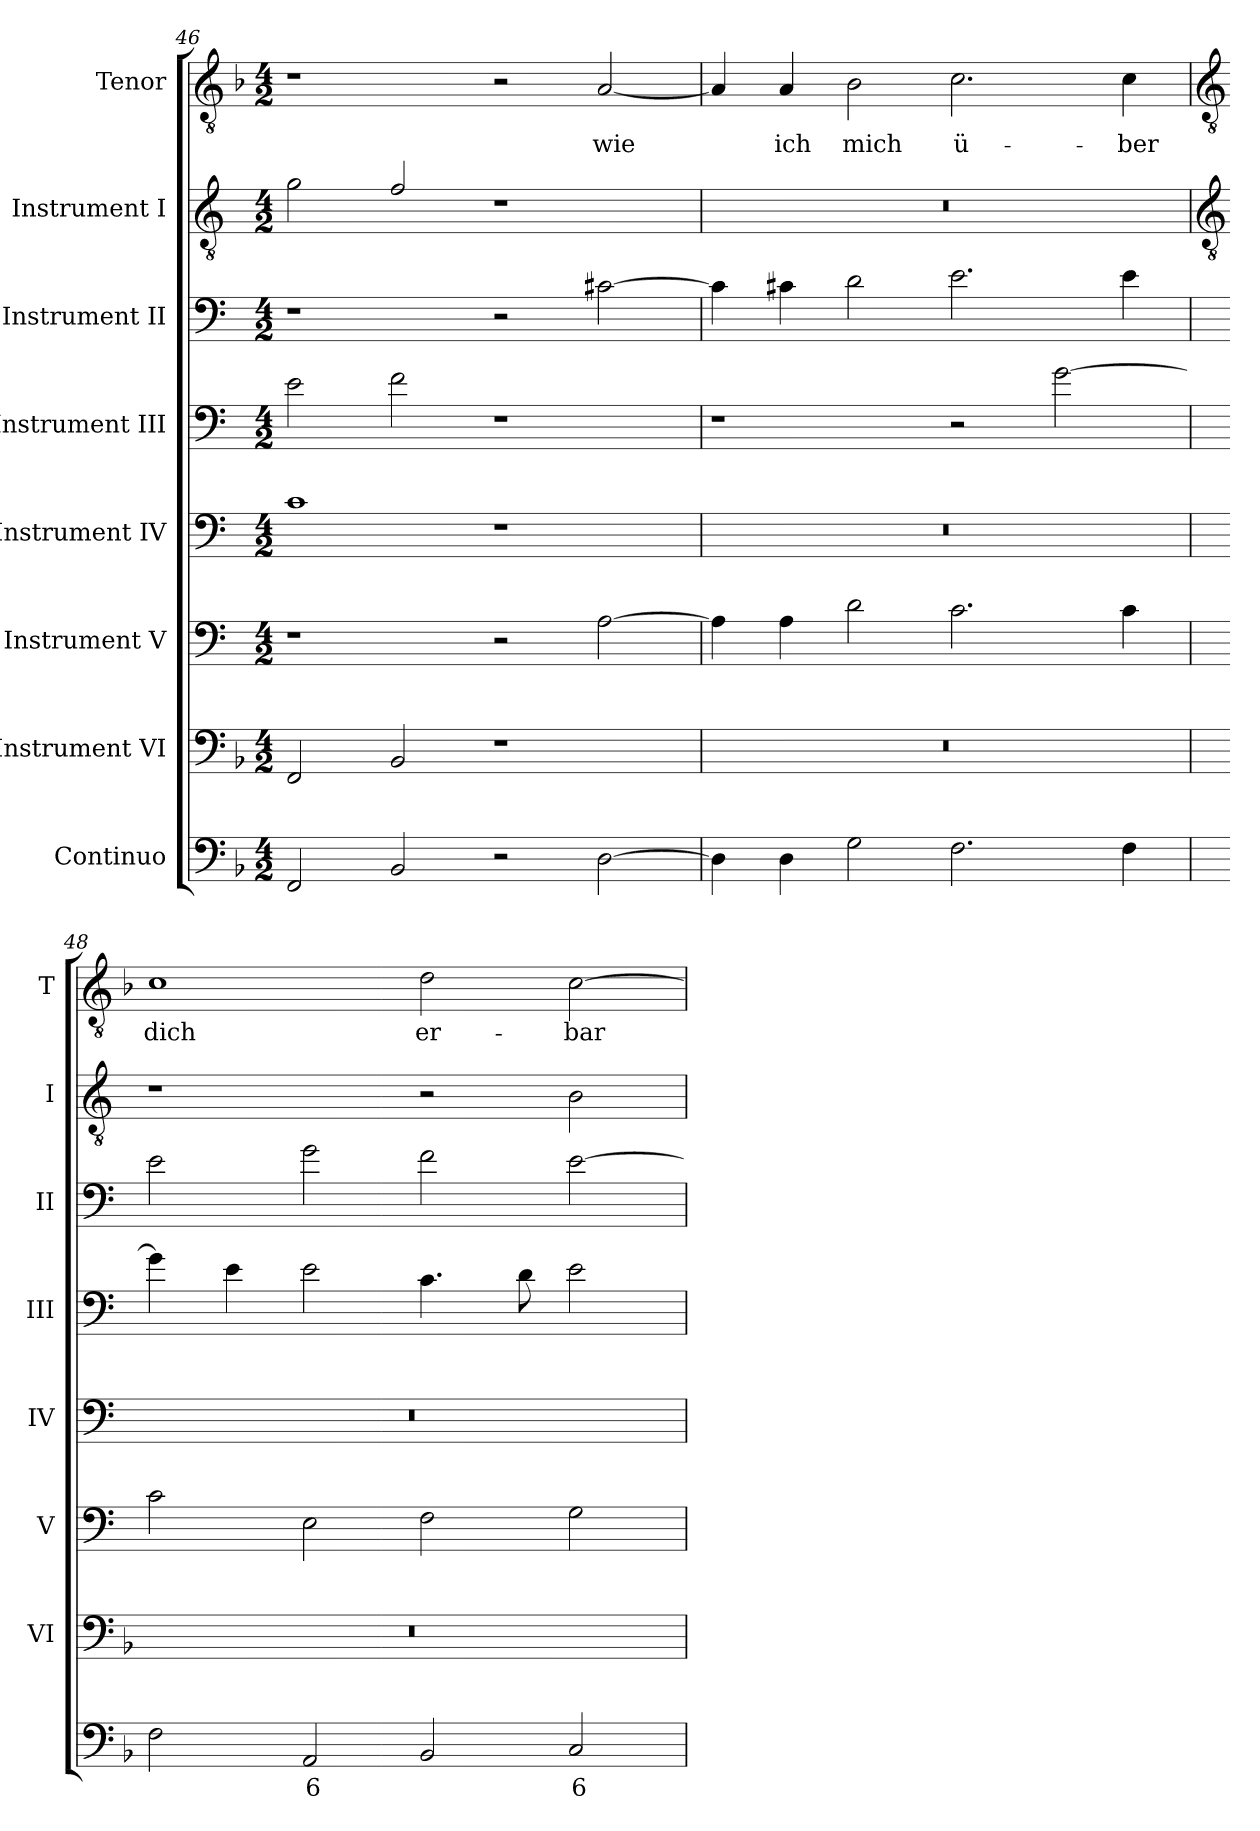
**kern	**text	**kern	**kern	**kern	**kern	**kern	**kern	**kern	**text
*part8	*part8	*part7	*part6	*part5	*part4	*part3	*part2	*part1	*part1
*staff8	*staff8	*staff7	*staff6	*staff5	*staff4	*staff3	*staff2	*staff1	*staff1
*I"Continuo	*	*I"Instrument VI	*I"Instrument V	*I"Instrument IV	*I"Instrument III	*I"Instrument II	*I"Instrument I	*I"Tenor	*
*	*	*I'VI	*I'V	*I'IV	*I'III	*I'II	*I'I	*I'T	*
*clefF4	*	*clefF4	*clefF4	*clefF4	*clefF4	*clefF4	*clefGv2	*clefGv2	*
*	*	*	*ITrd4c7	*ITrd4c7	*ITrd4c7	*ITrd4c7	*ITrd4c7	*	*
*k[b-]	*	*k[b-]	*k[b-]	*k[b-]	*k[b-]	*k[b-]	*k[b-]	*k[b-]	*
*F:	*	*F:	*F:	*F:	*F:	*F:	*F:	*F:	*
*M4/2	*	*M4/2	*M4/2	*M4/2	*M4/2	*M4/2	*M4/2	*M4/2	*
=46	=46	=46	=46	=46	=46	=46	=46	=46	=46
2FF	.	2FF	1r	1F	2A	1r	2c	1r	.
2BB-	.	2BB-	.	.	2B-	.	2B-/	.	.
2r	.	1r	2r	1r	1r	2r	1r	2r	.
!	!	!	!	!	!	!	!	!	!LO:LY:b
[2D	.	.	[2D	.	.	[2F#X	.	[2A	wie
=47	=47	=47	=47	=47	=47	=47	=47	=47	=47
4D]	.	0r	4D]	0r	1r	4F#]	0r	4A]	.
!	!	!	!	!	!	!	!	!	!LO:LY:b
4D	.	.	4D	.	.	4F#	.	4A	ich
!	!	!	!	!	!	!	!	!	!LO:LY:b
2G	.	.	2G	.	.	2G	.	2B-	mich
!	!	!	!	!	!	!	!	!	!LO:LY:b
2.F	.	.	2.F	.	2r	2.A	.	2.c	ü-
.	.	.	.	.	[2c	.	.	.	.
!	!	!	!	!	!	!	!	!	!LO:LY:b
4F	.	.	4F	.	.	4A	.	4c	-ber
!!LO:LB:g=z
=48	=48	=48	=48	=48	=48	=48	=48	=48	=48
*	*	*	*	*	*	*	*clefGv2	*clefGv2	*
!	!	!	!	!	!	!	!	!	!LO:LY:b
2F	.	0r	2F	0r	4c]	2A	1r	1c	dich
.	.	.	.	.	4A	.	.	.	.
!	!LO:LY:b	!	!	!	!	!	!	!	!
2AA	6	.	2AA	.	2A	2c	.	.	.
!	!	!	!	!	!	!	!	!	!LO:LY:b
2BB-	.	.	2BB-	.	4.F	2B-	2r	2d	er-
.	.	.	.	.	8G	.	.	.	.
!	!LO:LY:b	!	!	!	!	!	!	!	!LO:LY:b
2C	6	.	2C	.	2A	[2A	2E	[2c	-bar-
=	=	=	=	=	=	=	=	=	=
*-	*-	*-	*-	*-	*-	*-	*-	*-	*-
